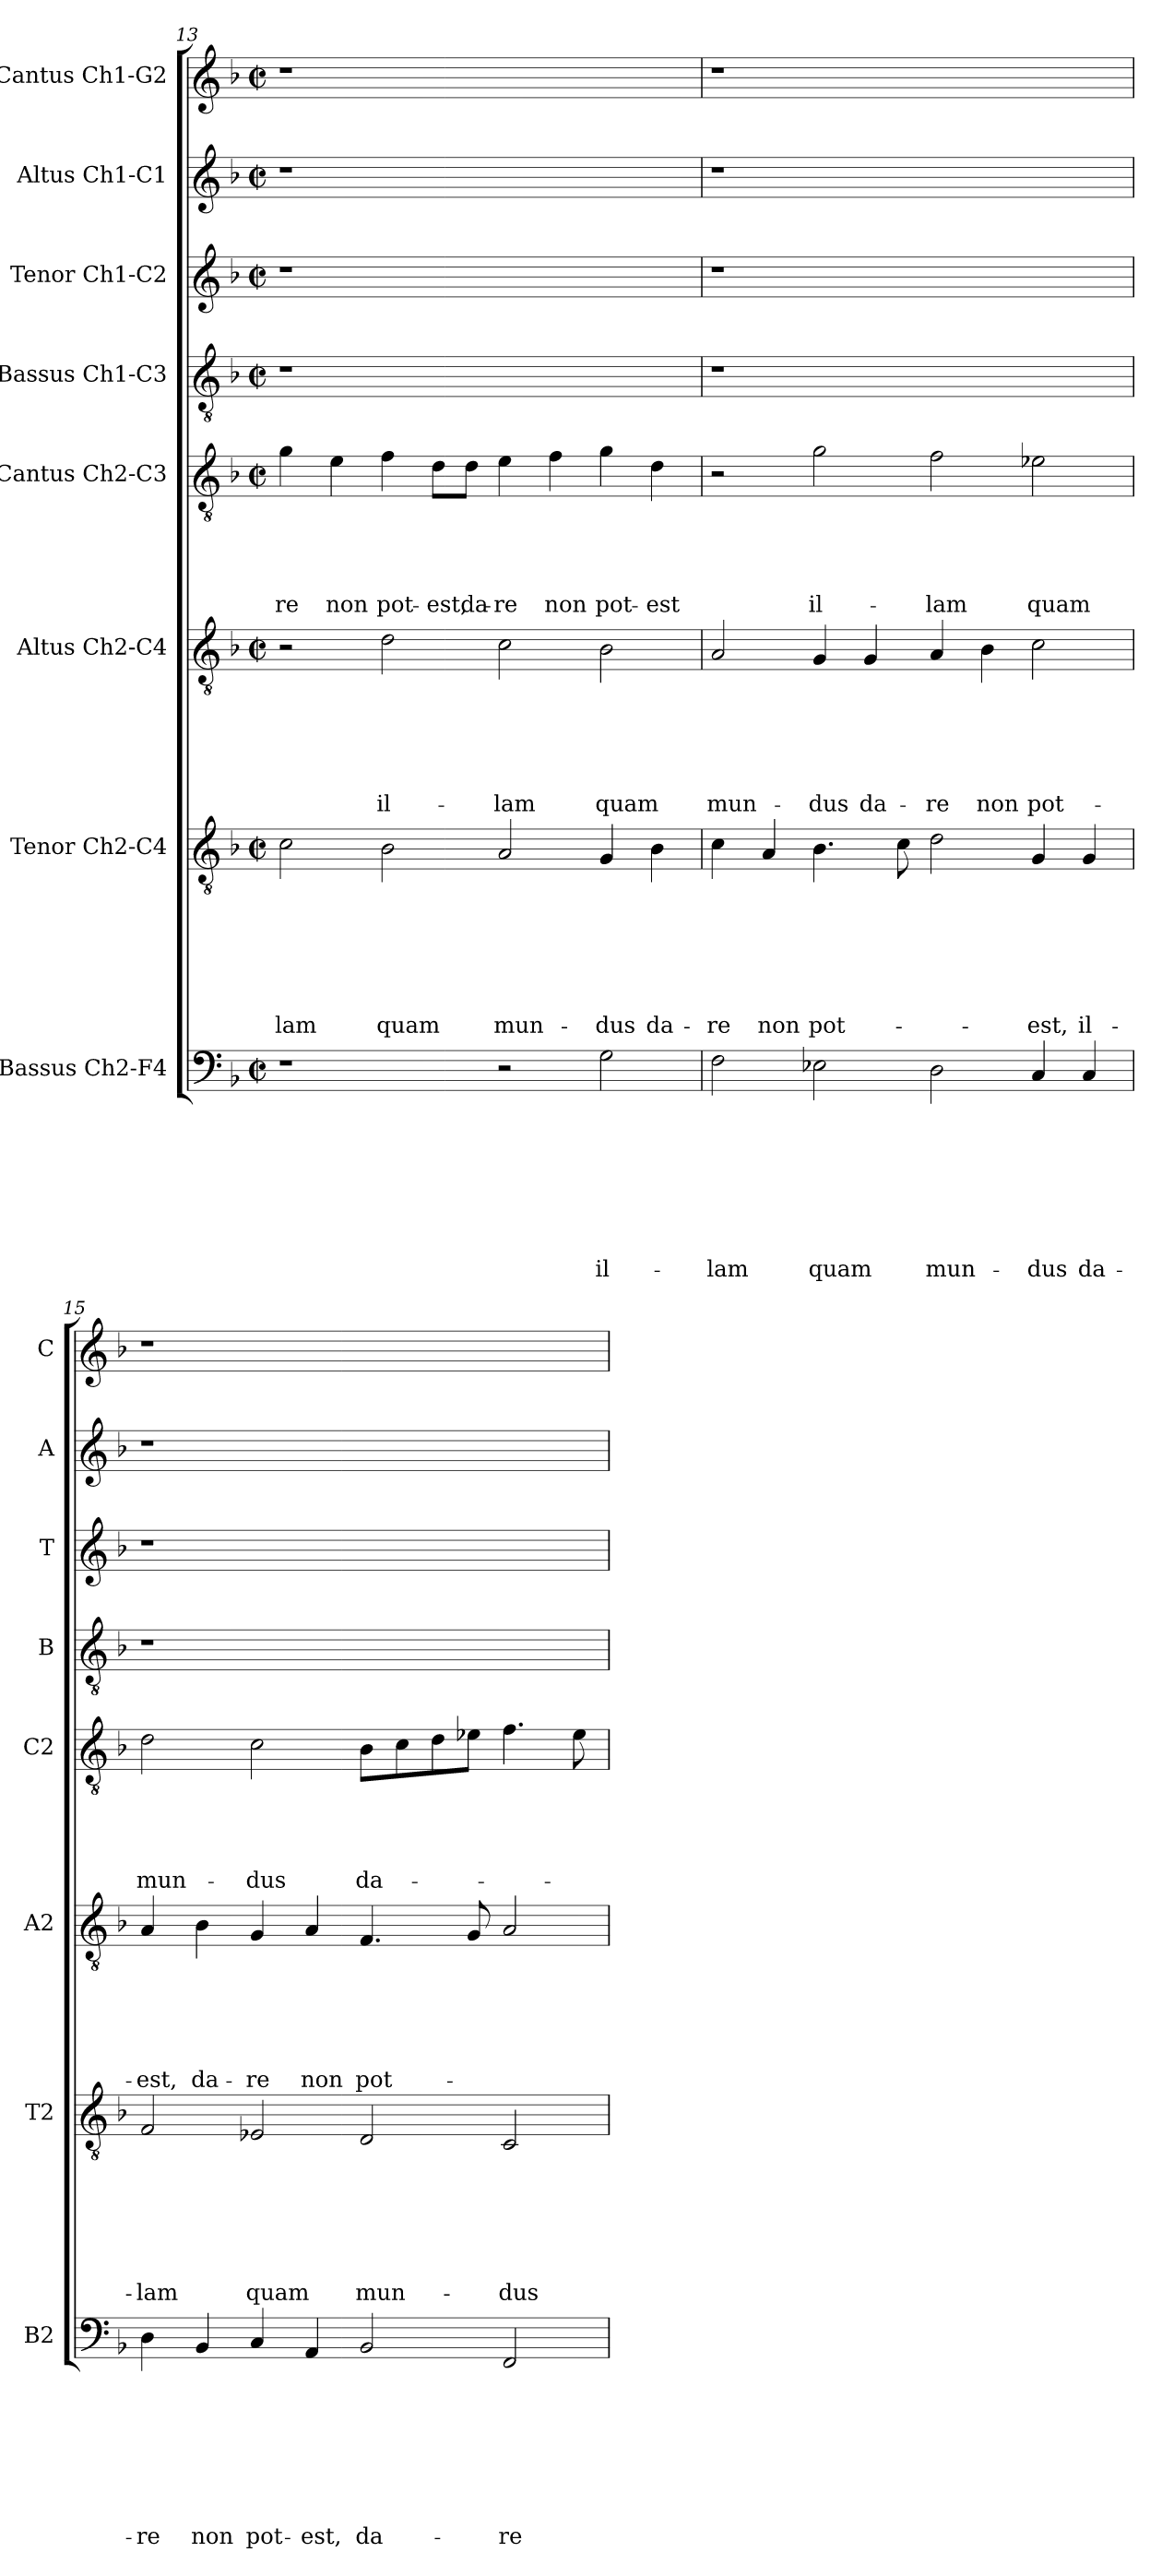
**kern	**text	**text	**text	**text	**text	**text	**text	**text	**kern	**text	**text	**text	**text	**text	**text	**text	**kern	**text	**text	**text	**text	**text	**text	**kern	**text	**text	**text	**text	**text	**kern	**kern	**kern	**kern
*part8	*part8	*part8	*part8	*part8	*part8	*part8	*part8	*part8	*part7	*part7	*part7	*part7	*part7	*part7	*part7	*part7	*part6	*part6	*part6	*part6	*part6	*part6	*part6	*part5	*part5	*part5	*part5	*part5	*part5	*part4	*part3	*part2	*part1
*staff8	*staff8	*staff8	*staff8	*staff8	*staff8	*staff8	*staff8	*staff8	*staff7	*staff7	*staff7	*staff7	*staff7	*staff7	*staff7	*staff7	*staff6	*staff6	*staff6	*staff6	*staff6	*staff6	*staff6	*staff5	*staff5	*staff5	*staff5	*staff5	*staff5	*staff4	*staff3	*staff2	*staff1
*I"Bassus Ch2-F4	*	*	*	*	*	*	*	*	*I"Tenor Ch2-C4	*	*	*	*	*	*	*	*I"Altus Ch2-C4	*	*	*	*	*	*	*I"Cantus Ch2-C3	*	*	*	*	*	*I"Bassus Ch1-C3	*I"Tenor Ch1-C2	*I"Altus Ch1-C1	*I"Cantus Ch1-G2
*I'B2	*	*	*	*	*	*	*	*	*I'T2	*	*	*	*	*	*	*	*I'A2	*	*	*	*	*	*	*I'C2	*	*	*	*	*	*I'B	*I'T	*I'A	*I'C
*clefF4	*	*	*	*	*	*	*	*	*clefGv2	*	*	*	*	*	*	*	*clefGv2	*	*	*	*	*	*	*clefGv2	*	*	*	*	*	*clefGv2	*clefG2	*clefG2	*clefG2
*k[b-]	*	*	*	*	*	*	*	*	*k[b-]	*	*	*	*	*	*	*	*k[b-]	*	*	*	*	*	*	*k[b-]	*	*	*	*	*	*k[b-]	*k[b-]	*k[b-]	*k[b-]
*F:	*	*	*	*	*	*	*	*	*F:	*	*	*	*	*	*	*	*F:	*	*	*	*	*	*	*F:	*	*	*	*	*	*F:	*F:	*F:	*F:
*M2/2	*	*	*	*	*	*	*	*	*M2/2	*	*	*	*	*	*	*	*M2/2	*	*	*	*	*	*	*M2/2	*	*	*	*	*	*M2/2	*M2/2	*M2/2	*M2/2
*met(c|)	*	*	*	*	*	*	*	*	*met(c|)	*	*	*	*	*	*	*	*met(c|)	*	*	*	*	*	*	*met(c|)	*	*	*	*	*	*met(c|)	*met(c|)	*met(c|)	*met(c|)
=13	=13	=13	=13	=13	=13	=13	=13	=13	=13	=13	=13	=13	=13	=13	=13	=13	=13	=13	=13	=13	=13	=13	=13	=13	=13	=13	=13	=13	=13	=13	=13	=13	=13
!	!	!	!	!	!	!	!	!	!	!	!	!	!	!	!	!LO:LY:b	!	!	!	!	!	!	!	!	!	!	!	!	!LO:LY:b	!	!	!	!
1r	.	.	.	.	.	.	.	.	2c\	.	.	.	.	.	.	-lam	2r	.	.	.	.	.	.	4g\	.	.	.	.	-re	1r	1r	1r	1r
!	!	!	!	!	!	!	!	!	!	!	!	!	!	!	!	!	!	!	!	!	!	!	!	!	!	!	!	!	!LO:LY:b	!	!	!	!
.	.	.	.	.	.	.	.	.	.	.	.	.	.	.	.	.	.	.	.	.	.	.	.	4e\	.	.	.	.	non	.	.	.	.
!	!	!	!	!	!	!	!	!	!	!	!	!	!	!	!	!LO:LY:b	!	!	!	!	!	!	!LO:LY:b	!	!	!	!	!	!LO:LY:b	!	!	!	!
.	.	.	.	.	.	.	.	.	2B-\	.	.	.	.	.	.	quam	2d\	.	.	.	.	.	il-	4f\	.	.	.	.	pot-	.	.	.	.
!	!	!	!	!	!	!	!	!	!	!	!	!	!	!	!	!	!	!	!	!	!	!	!	!	!	!	!	!	!LO:LY:b	!	!	!	!
.	.	.	.	.	.	.	.	.	.	.	.	.	.	.	.	.	.	.	.	.	.	.	.	8d\L	.	.	.	.	-est,	.	.	.	.
!	!	!	!	!	!	!	!	!	!	!	!	!	!	!	!	!	!	!	!	!	!	!	!	!	!	!	!	!	!LO:LY:b	!	!	!	!
.	.	.	.	.	.	.	.	.	.	.	.	.	.	.	.	.	.	.	.	.	.	.	.	8d\J	.	.	.	.	da-	.	.	.	.
!	!	!	!	!	!	!	!	!	!	!	!	!	!	!	!	!LO:LY:b	!	!	!	!	!	!	!LO:LY:b	!	!	!	!	!	!LO:LY:b	!	!	!	!
2r	.	.	.	.	.	.	.	.	2A/	.	.	.	.	.	.	mun-	2c\	.	.	.	.	.	-lam	4e\	.	.	.	.	-re	1ryy	1ryy	1ryy	1ryy
!	!	!	!	!	!	!	!	!	!	!	!	!	!	!	!	!	!	!	!	!	!	!	!	!	!	!	!	!	!LO:LY:b	!	!	!	!
.	.	.	.	.	.	.	.	.	.	.	.	.	.	.	.	.	.	.	.	.	.	.	.	4f\	.	.	.	.	non	.	.	.	.
!	!	!	!	!	!	!	!	!LO:LY:b	!	!	!	!	!	!	!	!LO:LY:b	!	!	!	!	!	!	!LO:LY:b	!	!	!	!	!	!LO:LY:b	!	!	!	!
2G\	.	.	.	.	.	.	.	il-	4G/	.	.	.	.	.	.	-dus	2B-\	.	.	.	.	.	quam	4g\	.	.	.	.	pot-	.	.	.	.
!	!	!	!	!	!	!	!	!	!	!	!	!	!	!	!	!LO:LY:b	!	!	!	!	!	!	!	!	!	!	!	!	!LO:LY:b	!	!	!	!
.	.	.	.	.	.	.	.	.	4B-\	.	.	.	.	.	.	da-	.	.	.	.	.	.	.	4d\	.	.	.	.	-est	.	.	.	.
=14	=14	=14	=14	=14	=14	=14	=14	=14	=14	=14	=14	=14	=14	=14	=14	=14	=14	=14	=14	=14	=14	=14	=14	=14	=14	=14	=14	=14	=14	=14	=14	=14	=14
!	!	!	!	!	!	!	!	!LO:LY:b	!	!	!	!	!	!	!	!LO:LY:b	!	!	!	!	!	!	!LO:LY:b	!	!	!	!	!	!	!	!	!	!
2F\	.	.	.	.	.	.	.	-lam	4c\	.	.	.	.	.	.	-re	2A/	.	.	.	.	.	mun-	2r	.	.	.	.	.	1r	1r	1r	1r
!	!	!	!	!	!	!	!	!	!	!	!	!	!	!	!	!LO:LY:b	!	!	!	!	!	!	!	!	!	!	!	!	!	!	!	!	!
.	.	.	.	.	.	.	.	.	4A/	.	.	.	.	.	.	non	.	.	.	.	.	.	.	.	.	.	.	.	.	.	.	.	.
!	!	!	!	!	!	!	!	!LO:LY:b	!	!	!	!	!	!	!	!LO:LY:b	!	!	!	!	!	!	!LO:LY:b	!	!	!	!	!	!LO:LY:b	!	!	!	!
2E-X\	.	.	.	.	.	.	.	quam	4.B-\	.	.	.	.	.	.	pot-	4G/	.	.	.	.	.	-dus	2g\	.	.	.	.	il-	.	.	.	.
!	!	!	!	!	!	!	!	!	!	!	!	!	!	!	!	!	!	!	!	!	!	!	!LO:LY:b	!	!	!	!	!	!	!	!	!	!
.	.	.	.	.	.	.	.	.	.	.	.	.	.	.	.	.	4G/	.	.	.	.	.	da-	.	.	.	.	.	.	.	.	.	.
.	.	.	.	.	.	.	.	.	8c\	.	.	.	.	.	.	.	.	.	.	.	.	.	.	.	.	.	.	.	.	.	.	.	.
!	!	!	!	!	!	!	!	!LO:LY:b	!	!	!	!	!	!	!	!	!	!	!	!	!	!	!LO:LY:b	!	!	!	!	!	!LO:LY:b	!	!	!	!
2D\	.	.	.	.	.	.	.	mun-	2d\	.	.	.	.	.	.	.	4A/	.	.	.	.	.	-re	2f\	.	.	.	.	-lam	1ryy	1ryy	1ryy	1ryy
!	!	!	!	!	!	!	!	!	!	!	!	!	!	!	!	!	!	!	!	!	!	!	!LO:LY:b	!	!	!	!	!	!	!	!	!	!
.	.	.	.	.	.	.	.	.	.	.	.	.	.	.	.	.	4B-\	.	.	.	.	.	non	.	.	.	.	.	.	.	.	.	.
!	!	!	!	!	!	!	!	!LO:LY:b	!	!	!	!	!	!	!	!LO:LY:b	!	!	!	!	!	!	!LO:LY:b	!	!	!	!	!	!LO:LY:b	!	!	!	!
4C/	.	.	.	.	.	.	.	-dus	4G/	.	.	.	.	.	.	-est,	2c\	.	.	.	.	.	pot-	2e-X\	.	.	.	.	quam	.	.	.	.
!	!	!	!	!	!	!	!	!LO:LY:b	!	!	!	!	!	!	!	!LO:LY:b	!	!	!	!	!	!	!	!	!	!	!	!	!	!	!	!	!
4C/	.	.	.	.	.	.	.	da-	4G/	.	.	.	.	.	.	il-	.	.	.	.	.	.	.	.	.	.	.	.	.	.	.	.	.
!!LO:LB:g=z
=15	=15	=15	=15	=15	=15	=15	=15	=15	=15	=15	=15	=15	=15	=15	=15	=15	=15	=15	=15	=15	=15	=15	=15	=15	=15	=15	=15	=15	=15	=15	=15	=15	=15
!	!	!	!	!	!	!	!	!LO:LY:b	!	!	!	!	!	!	!	!LO:LY:b	!	!	!	!	!	!	!LO:LY:b	!	!	!	!	!	!LO:LY:b	!	!	!	!
4D\	.	.	.	.	.	.	.	-re	2F/	.	.	.	.	.	.	-lam	4A/	.	.	.	.	.	-est,	2d\	.	.	.	.	mun-	1r	1r	1r	1r
!	!	!	!	!	!	!	!	!LO:LY:b	!	!	!	!	!	!	!	!	!	!	!	!	!	!	!LO:LY:b	!	!	!	!	!	!	!	!	!	!
4BB-/	.	.	.	.	.	.	.	non	.	.	.	.	.	.	.	.	4B-\	.	.	.	.	.	da-	.	.	.	.	.	.	.	.	.	.
!	!	!	!	!	!	!	!	!LO:LY:b	!	!	!	!	!	!	!	!LO:LY:b	!	!	!	!	!	!	!LO:LY:b	!	!	!	!	!	!LO:LY:b	!	!	!	!
4C/	.	.	.	.	.	.	.	pot-	2E-/	.	.	.	.	.	.	quam	4G/	.	.	.	.	.	-re	2c\	.	.	.	.	-dus	.	.	.	.
!	!	!	!	!	!	!	!	!LO:LY:b	!	!	!	!	!	!	!	!	!	!	!	!	!	!	!LO:LY:b	!	!	!	!	!	!	!	!	!	!
4AA/	.	.	.	.	.	.	.	-est,	.	.	.	.	.	.	.	.	4A/	.	.	.	.	.	non	.	.	.	.	.	.	.	.	.	.
!	!	!	!	!	!	!	!	!LO:LY:b	!	!	!	!	!	!	!	!LO:LY:b	!	!	!	!	!	!	!LO:LY:b	!	!	!	!	!	!LO:LY:b	!	!	!	!
2BB-/	.	.	.	.	.	.	.	da-	2D/	.	.	.	.	.	.	mun-	4.F/	.	.	.	.	.	pot-	8B-\L	.	.	.	.	da-	1ryy	1ryy	1ryy	1ryy
.	.	.	.	.	.	.	.	.	.	.	.	.	.	.	.	.	.	.	.	.	.	.	.	8c\	.	.	.	.	.	.	.	.	.
.	.	.	.	.	.	.	.	.	.	.	.	.	.	.	.	.	.	.	.	.	.	.	.	8d\	.	.	.	.	.	.	.	.	.
.	.	.	.	.	.	.	.	.	.	.	.	.	.	.	.	.	8G/	.	.	.	.	.	.	8e-\J	.	.	.	.	.	.	.	.	.
!	!	!	!	!	!	!	!	!LO:LY:b	!	!	!	!	!	!	!	!LO:LY:b	!	!	!	!	!	!	!	!	!	!	!	!	!	!	!	!	!
2FF/	.	.	.	.	.	.	.	-re	2C/	.	.	.	.	.	.	-dus	2A/	.	.	.	.	.	.	4.f\	.	.	.	.	.	.	.	.	.
.	.	.	.	.	.	.	.	.	.	.	.	.	.	.	.	.	.	.	.	.	.	.	.	8e-\	.	.	.	.	.	.	.	.	.
=	=	=	=	=	=	=	=	=	=	=	=	=	=	=	=	=	=	=	=	=	=	=	=	=	=	=	=	=	=	=	=	=	=
*-	*-	*-	*-	*-	*-	*-	*-	*-	*-	*-	*-	*-	*-	*-	*-	*-	*-	*-	*-	*-	*-	*-	*-	*-	*-	*-	*-	*-	*-	*-	*-	*-	*-
